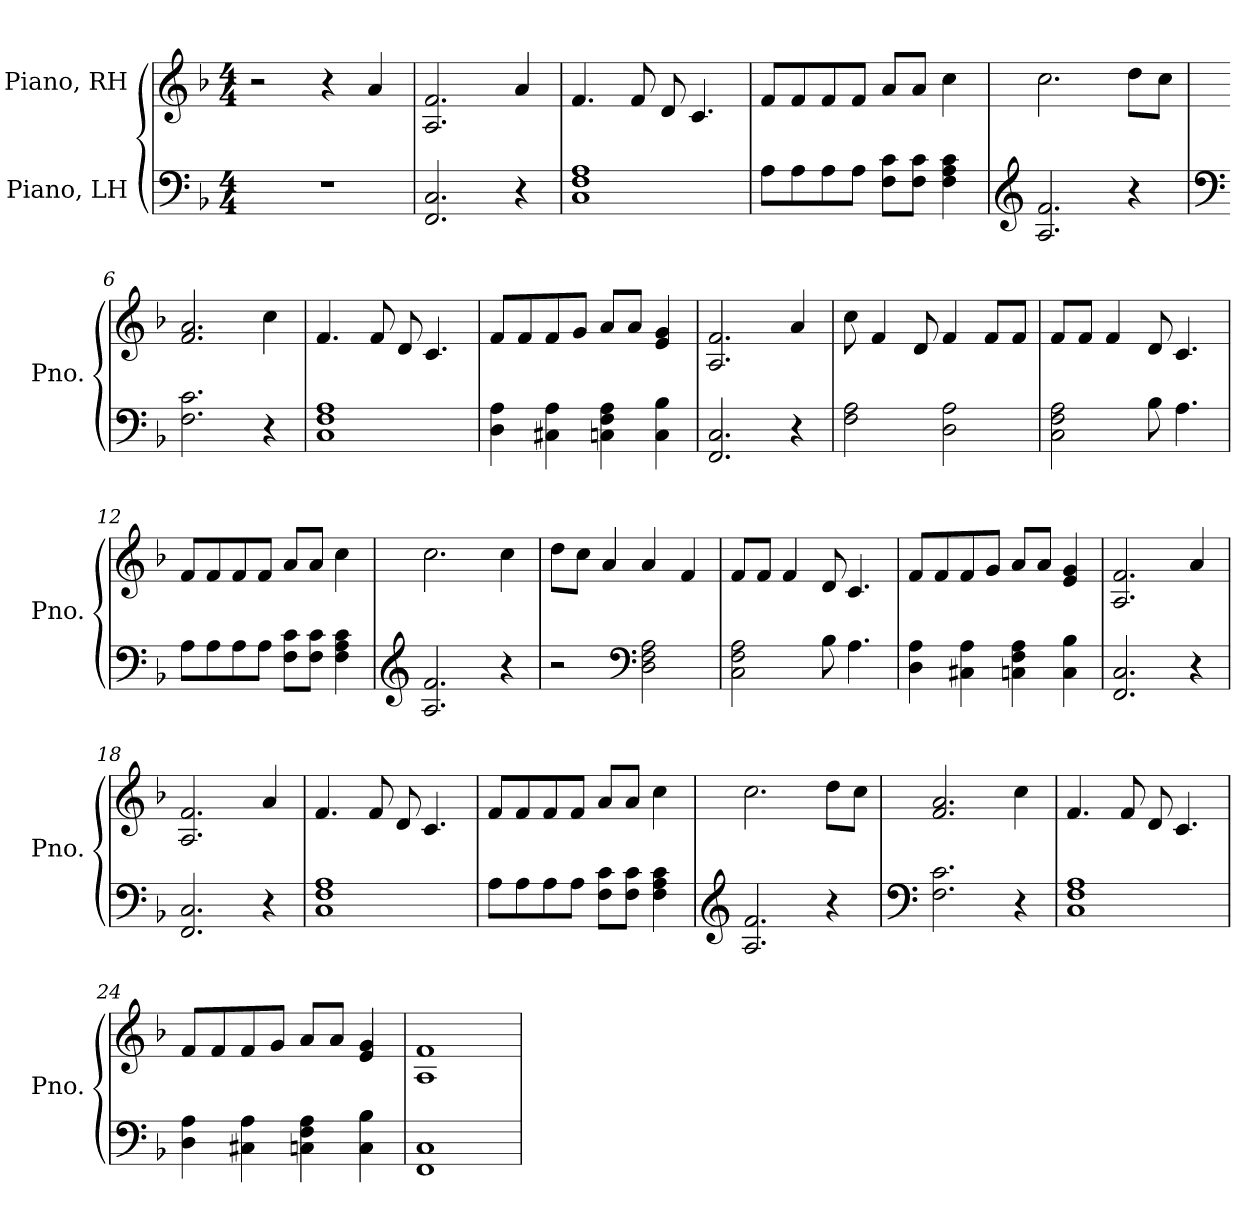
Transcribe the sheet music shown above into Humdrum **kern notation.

**kern	**kern
*part2	*part1
*staff2	*staff1
*I"Piano, LH	*I"Piano, RH
*I'Pno.	*I'Pno.
*clefF4	*clefG2
*k[b-]	*k[b-]
*M4/4	*M4/4
*MM80	*MM80
=1	=1
1r	2r
.	4r
.	4a/
=2	=2
2.FF/ 2.C/	2.A/ 2.f/
4r	4a/
=3	=3
1C 1F 1A	4.f/
.	8f/
.	8d/
.	4.c/
=4	=4
8A\L	8f/L
8A\	8f/
8A\	8f/
8A\J	8f/J
8F\ 8c\L	8a/L
8F\ 8c\J	8a/J
4F\ 4A\ 4c\	4cc\
=5	=5
*clefG2	*
2.A/ 2.f/	2.cc\
4r	8dd\L
.	8cc\J
=6	=6
*clefF4	*
2.F\ 2.c\	2.f/ 2.a/
4r	4cc\
!!LO:LB:g=z
=7	=7
1C 1F 1A	4.f/
.	8f/
.	8d/
.	4.c/
=8	=8
4D\ 4A\	8f/L
.	8f/
4C#X\ 4A\	8f/
.	8g/J
4Cn\ 4F\ 4A\	8a/L
.	8a/J
4C\ 4B-\	4e/ 4g/
=9	=9
2.FF/ 2.C/	2.A/ 2.f/
4r	4a/
=10	=10
2F\ 2A\	8cc\
.	4f/
.	8d/
2D\ 2A\	4f/
.	8f/L
.	8f/J
=11	=11
2C\ 2F\ 2A\	8f/L
.	8f/J
.	4f/
8B-\	8d/
4.A\	4.c/
=12	=12
8A\L	8f/L
8A\	8f/
8A\	8f/
8A\J	8f/J
8F\ 8c\L	8a/L
8F\ 8c\J	8a/J
4F\ 4A\ 4c\	4cc\
!!LO:LB:g=z
=13	=13
*clefG2	*
2.A/ 2.f/	2.cc\
4r	4cc\
=14	=14
2r	8dd\L
.	8cc\J
.	4a/
*clefF4	*
2D\ 2F\ 2A\	4a/
.	4f/
=15	=15
2C\ 2F\ 2A\	8f/L
.	8f/J
.	4f/
8B-\	8d/
4.A\	4.c/
=16	=16
4D\ 4A\	8f/L
.	8f/
4C#X\ 4A\	8f/
.	8g/J
4Cn\ 4F\ 4A\	8a/L
.	8a/J
4C\ 4B-\	4e/ 4g/
=17	=17
2.FF/ 2.C/	2.A/ 2.f/
4r	4a/
=18	=18
2.FF/ 2.C/	2.A/ 2.f/
4r	4a/
=19	=19
1C 1F 1A	4.f/
.	8f/
.	8d/
.	4.c/
!!LO:LB:g=z
=20	=20
8A\L	8f/L
8A\	8f/
8A\	8f/
8A\J	8f/J
8F\ 8c\L	8a/L
8F\ 8c\J	8a/J
4F\ 4A\ 4c\	4cc\
=21	=21
*clefG2	*
2.A/ 2.f/	2.cc\
4r	8dd\L
.	8cc\J
=22	=22
*clefF4	*
2.F\ 2.c\	2.f/ 2.a/
4r	4cc\
=23	=23
1C 1F 1A	4.f/
.	8f/
.	8d/
.	4.c/
=24	=24
4D\ 4A\	8f/L
.	8f/
4C#X\ 4A\	8f/
.	8g/J
4Cn\ 4F\ 4A\	8a/L
.	8a/J
4C\ 4B-\	4e/ 4g/
=25	=25
1FF 1C	1A 1f
=	=
*-	*-
